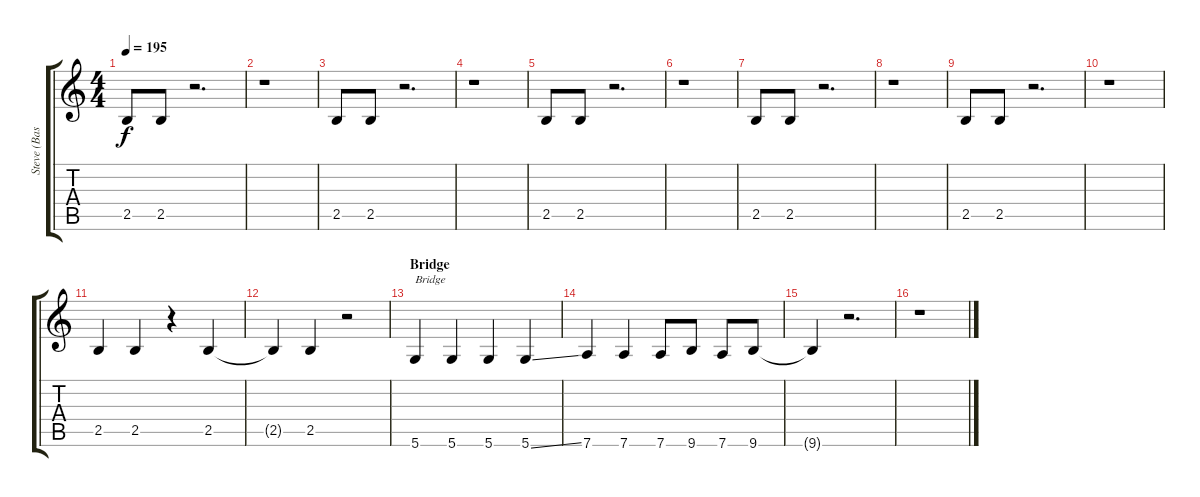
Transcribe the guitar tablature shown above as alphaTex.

\track ("Steve (Bass)" "Steve (Bas") {instrument acousticbass}
\staff {score tabs}
\tuning (E4 B3 G3 D3 A2 D2) {hide}
\ts (4 4)
\tempo 195
\clef g2
\ks c
2.5.8{dy f} 2.5.8 r.2{d} |
r.1 |
2.5.8 2.5.8 r.2{d} |
r.1 |
2.5.8 2.5.8 r.2{d} |
r.1 |
2.5.8 2.5.8 r.2{d} |
r.1 |
2.5.8 2.5.8 r.2{d} |
r.1 |
2.5.4 2.5.4 r.4 2.5.4 |
2.5{t}.4 2.5.4 r.2 |
\section ("" "Bridge")
5.6.4{txt "Bridge"} 5.6.4 5.6.4 5.6{ss}.4 |
7.6.4 7.6.4 7.6.8 9.6.8 7.6.8 9.6.8 |
9.6{t}.4 r.2{d} |
r.1
